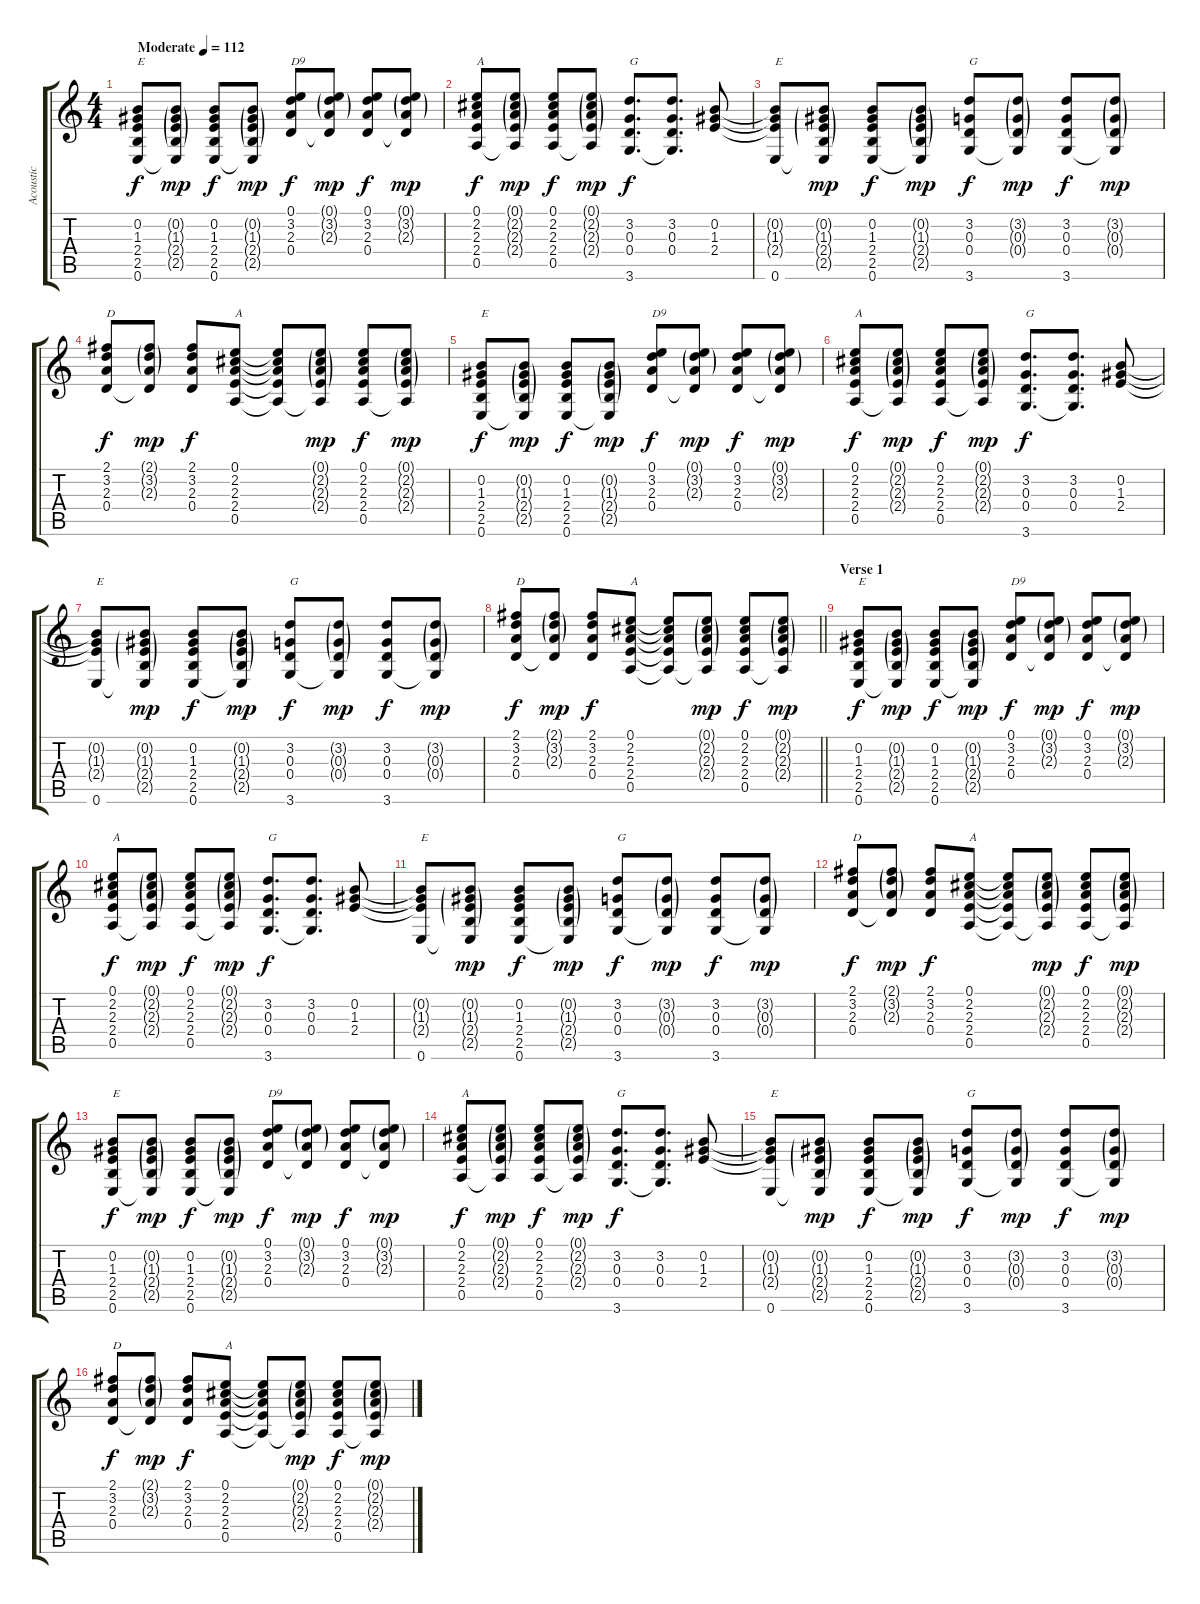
\track ("Acoustic" "Acoustic") {instrument acousticguitarsteel}
\staff {score tabs}
\tuning (E4 B3 G3 D3 A2 E2) {hide}
\ts (4 4)
\tempo (112 "Moderate")
\clef g2
\ks c
(0.2 1.3 2.4 2.5 0.6).8{txt "E" dy f instrument acousticguitarsteel} (0.2{g} 1.3{g} 2.4{g} 2.5{g} 0.6{t}).8{dy mp} (0.2 1.3 2.4 2.5 0.6).8{dy f} (0.2{g} 1.3{g} 2.4{g} 2.5{g} 0.6{t}).8{dy mp} (0.1 3.2 2.3 0.4).8{txt "D9" dy f} (0.1{g} 3.2{g} 2.3{g} 0.4{t}).8{dy mp} (0.1 3.2 2.3 0.4).8{dy f} (0.1{g} 3.2{g} 2.3{g} 0.4{t}).8{dy mp} |
(0.1 2.2 2.3 2.4 0.5).8{txt "A" dy f} (0.1{g} 2.2{g} 2.3{g} 2.4{g} 0.5{t}).8{dy mp} (0.1 2.2 2.3 2.4 0.5).8{dy f} (0.1{g} 2.2{g} 2.3{g} 2.4{g} 0.5{t}).8{dy mp} (3.2 0.3 0.4 3.6).8{d txt "G" dy f} (3.2 0.3 0.4 3.6{t}).8{d} (0.2 1.3 2.4).8 |
(0.2{t} 1.3{t} 2.4{t} 0.6).8{txt "E"} (0.2{g} 1.3{g} 2.4{g} 2.5{g} 0.6{t}).8{dy mp} (0.2 1.3 2.4 2.5 0.6).8{dy f} (0.2{g} 1.3{g} 2.4{g} 2.5{g} 0.6{t}).8{dy mp} (3.2 0.3 0.4 3.6).8{txt "G" dy f} (3.2{g} 0.3{g} 0.4{g} 3.6{t}).8{dy mp} (3.2 0.3 0.4 3.6).8{dy f} (3.2{g} 0.3{g} 0.4{g} 3.6{t}).8{dy mp} |
(2.1 3.2 2.3 0.4).8{txt "D" dy f} (2.1{g} 3.2{g} 2.3{g} 0.4{t}).8{dy mp} (2.1 3.2 2.3 0.4).8{dy f} (0.1 2.2 2.3 2.4 0.5).8{txt "A"} (0.1{t} 2.2{t} 2.3{t} 2.4{t} 0.5{t}).8 (0.1{g} 2.2{g} 2.3{g} 2.4{g} 0.5{t}).8{dy mp} (0.1 2.2 2.3 2.4 0.5).8{dy f} (0.1{g} 2.2{g} 2.3{g} 2.4{g} 0.5{t}).8{dy mp} |
(0.2 1.3 2.4 2.5 0.6).8{txt "E" dy f} (0.2{g} 1.3{g} 2.4{g} 2.5{g} 0.6{t}).8{dy mp} (0.2 1.3 2.4 2.5 0.6).8{dy f} (0.2{g} 1.3{g} 2.4{g} 2.5{g} 0.6{t}).8{dy mp} (0.1 3.2 2.3 0.4).8{txt "D9" dy f} (0.1{g} 3.2{g} 2.3{g} 0.4{t}).8{dy mp} (0.1 3.2 2.3 0.4).8{dy f} (0.1{g} 3.2{g} 2.3{g} 0.4{t}).8{dy mp} |
(0.1 2.2 2.3 2.4 0.5).8{txt "A" dy f} (0.1{g} 2.2{g} 2.3{g} 2.4{g} 0.5{t}).8{dy mp} (0.1 2.2 2.3 2.4 0.5).8{dy f} (0.1{g} 2.2{g} 2.3{g} 2.4{g} 0.5{t}).8{dy mp} (3.2 0.3 0.4 3.6).8{d txt "G" dy f} (3.2 0.3 0.4 3.6{t}).8{d} (0.2 1.3 2.4).8 |
(0.2{t} 1.3{t} 2.4{t} 0.6).8{txt "E"} (0.2{g} 1.3{g} 2.4{g} 2.5{g} 0.6{t}).8{dy mp} (0.2 1.3 2.4 2.5 0.6).8{dy f} (0.2{g} 1.3{g} 2.4{g} 2.5{g} 0.6{t}).8{dy mp} (3.2 0.3 0.4 3.6).8{txt "G" dy f} (3.2{g} 0.3{g} 0.4{g} 3.6{t}).8{dy mp} (3.2 0.3 0.4 3.6).8{dy f} (3.2{g} 0.3{g} 0.4{g} 3.6{t}).8{dy mp} |
\barLineRight lightlight
(2.1 3.2 2.3 0.4).8{txt "D" dy f} (2.1{g} 3.2{g} 2.3{g} 0.4{t}).8{dy mp} (2.1 3.2 2.3 0.4).8{dy f} (0.1 2.2 2.3 2.4 0.5).8{txt "A"} (0.1{t} 2.2{t} 2.3{t} 2.4{t} 0.5{t}).8 (0.1{g} 2.2{g} 2.3{g} 2.4{g} 0.5{t}).8{dy mp} (0.1 2.2 2.3 2.4 0.5).8{dy f} (0.1{g} 2.2{g} 2.3{g} 2.4{g} 0.5{t}).8{dy mp} |
\section ("" "Verse 1")
(0.2 1.3 2.4 2.5 0.6).8{txt "E" dy f} (0.2{g} 1.3{g} 2.4{g} 2.5{g} 0.6{t}).8{dy mp} (0.2 1.3 2.4 2.5 0.6).8{dy f} (0.2{g} 1.3{g} 2.4{g} 2.5{g} 0.6{t}).8{dy mp} (0.1 3.2 2.3 0.4).8{txt "D9" dy f} (0.1{g} 3.2{g} 2.3{g} 0.4{t}).8{dy mp} (0.1 3.2 2.3 0.4).8{dy f} (0.1{g} 3.2{g} 2.3{g} 0.4{t}).8{dy mp} |
(0.1 2.2 2.3 2.4 0.5).8{txt "A" dy f} (0.1{g} 2.2{g} 2.3{g} 2.4{g} 0.5{t}).8{dy mp} (0.1 2.2 2.3 2.4 0.5).8{dy f} (0.1{g} 2.2{g} 2.3{g} 2.4{g} 0.5{t}).8{dy mp} (3.2 0.3 0.4 3.6).8{d txt "G" dy f} (3.2 0.3 0.4 3.6{t}).8{d} (0.2 1.3 2.4).8 |
(0.2{t} 1.3{t} 2.4{t} 0.6).8{txt "E"} (0.2{g} 1.3{g} 2.4{g} 2.5{g} 0.6{t}).8{dy mp} (0.2 1.3 2.4 2.5 0.6).8{dy f} (0.2{g} 1.3{g} 2.4{g} 2.5{g} 0.6{t}).8{dy mp} (3.2 0.3 0.4 3.6).8{txt "G" dy f} (3.2{g} 0.3{g} 0.4{g} 3.6{t}).8{dy mp} (3.2 0.3 0.4 3.6).8{dy f} (3.2{g} 0.3{g} 0.4{g} 3.6{t}).8{dy mp} |
(2.1 3.2 2.3 0.4).8{txt "D" dy f} (2.1{g} 3.2{g} 2.3{g} 0.4{t}).8{dy mp} (2.1 3.2 2.3 0.4).8{dy f} (0.1 2.2 2.3 2.4 0.5).8{txt "A"} (0.1{t} 2.2{t} 2.3{t} 2.4{t} 0.5{t}).8 (0.1{g} 2.2{g} 2.3{g} 2.4{g} 0.5{t}).8{dy mp} (0.1 2.2 2.3 2.4 0.5).8{dy f} (0.1{g} 2.2{g} 2.3{g} 2.4{g} 0.5{t}).8{dy mp} |
(0.2 1.3 2.4 2.5 0.6).8{txt "E" dy f} (0.2{g} 1.3{g} 2.4{g} 2.5{g} 0.6{t}).8{dy mp} (0.2 1.3 2.4 2.5 0.6).8{dy f} (0.2{g} 1.3{g} 2.4{g} 2.5{g} 0.6{t}).8{dy mp} (0.1 3.2 2.3 0.4).8{txt "D9" dy f} (0.1{g} 3.2{g} 2.3{g} 0.4{t}).8{dy mp} (0.1 3.2 2.3 0.4).8{dy f} (0.1{g} 3.2{g} 2.3{g} 0.4{t}).8{dy mp} |
(0.1 2.2 2.3 2.4 0.5).8{txt "A" dy f} (0.1{g} 2.2{g} 2.3{g} 2.4{g} 0.5{t}).8{dy mp} (0.1 2.2 2.3 2.4 0.5).8{dy f} (0.1{g} 2.2{g} 2.3{g} 2.4{g} 0.5{t}).8{dy mp} (3.2 0.3 0.4 3.6).8{d txt "G" dy f} (3.2 0.3 0.4 3.6{t}).8{d} (0.2 1.3 2.4).8 |
(0.2{t} 1.3{t} 2.4{t} 0.6).8{txt "E"} (0.2{g} 1.3{g} 2.4{g} 2.5{g} 0.6{t}).8{dy mp} (0.2 1.3 2.4 2.5 0.6).8{dy f} (0.2{g} 1.3{g} 2.4{g} 2.5{g} 0.6{t}).8{dy mp} (3.2 0.3 0.4 3.6).8{txt "G" dy f} (3.2{g} 0.3{g} 0.4{g} 3.6{t}).8{dy mp} (3.2 0.3 0.4 3.6).8{dy f} (3.2{g} 0.3{g} 0.4{g} 3.6{t}).8{dy mp} |
(2.1 3.2 2.3 0.4).8{txt "D" dy f} (2.1{g} 3.2{g} 2.3{g} 0.4{t}).8{dy mp} (2.1 3.2 2.3 0.4).8{dy f} (0.1 2.2 2.3 2.4 0.5).8{txt "A"} (0.1{t} 2.2{t} 2.3{t} 2.4{t} 0.5{t}).8 (0.1{g} 2.2{g} 2.3{g} 2.4{g} 0.5{t}).8{dy mp} (0.1 2.2 2.3 2.4 0.5).8{dy f} (0.1{g} 2.2{g} 2.3{g} 2.4{g} 0.5{t}).8{dy mp}
